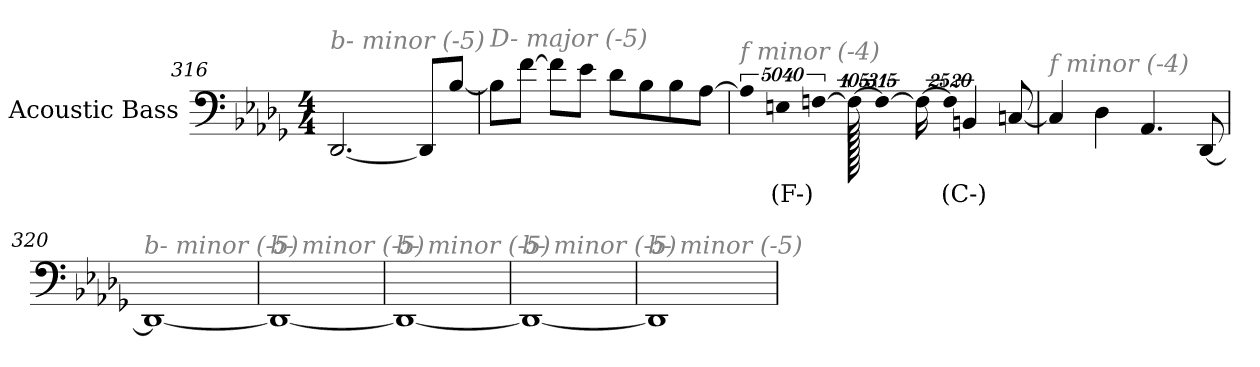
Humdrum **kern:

**kern	**text
*part1	*part1
*staff1	*staff1
*I"Acoustic Bass	*
*clefF4	*
*ITrd7c12	*
*k[b-e-a-d-g-]	*
*D-:	*
*M4/4	*
=316	=316
!LO:TX:i:color=#808080:t=b- minor (-5)	!
[2.DDD-	.
8DDD-L]	.
[8BB-J	.
=317	=317
!LO:TX:i:color=#808080:t=D- major (-5)	!
8BB-L]	.
[8FJ	.
8FL]	.
8E-J	.
8D-L	.
8BB-	.
8BB-	.
[8AA-J	.
=318	=318
!LO:TX:i:color=#808080:t=f minor (-4)	!
!LO:N:vis=4	!
20160%3347AA-]	.
!LO:N:vis=4	!
20160%3347EEni	(F-)
!LO:N:vis=4	!
[20160%3347FFn	.
6720%13FF_	.
40320FF_	.
16FF_	.
!LO:N:vis=512%31	!
40320%2441FF]	.
4BBBni	(C-)
[8CCn	.
=319	=319
!LO:TX:i:color=#808080:t=f minor (-4)	!
4CC]	.
4DD-	.
4.AAA-	.
[8DDD-	.
=320	=320
!LO:TX:i:color=#808080:t=b- minor (-5)	!
1DDD-_	.
=321	=321
!LO:TX:i:color=#808080:t=b- minor (-5)	!
1DDD-_	.
=322	=322
!LO:TX:i:color=#808080:t=b- minor (-5)	!
1DDD-_	.
=323	=323
!LO:TX:i:color=#808080:t=b- minor (-5)	!
1DDD-_	.
=324	=324
!LO:TX:i:color=#808080:t=b- minor (-5)	!
1DDD-]	.
=	=
*-	*-
